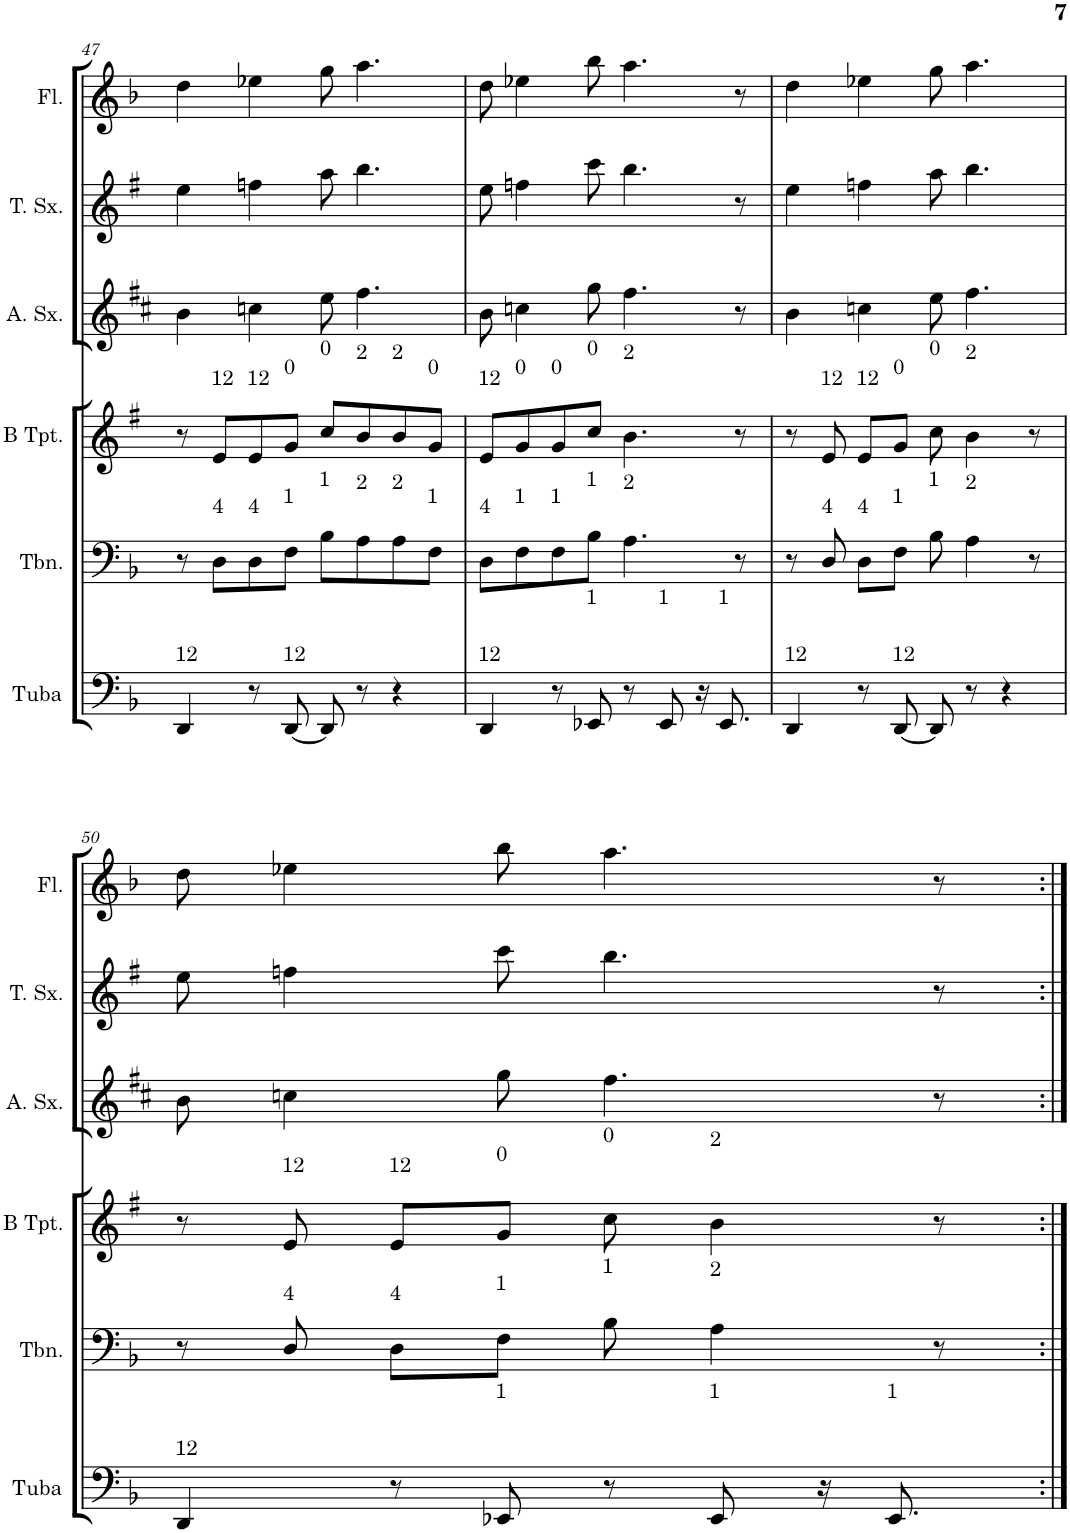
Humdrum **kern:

**kern	**kern	**kern	**kern	**kern	**kern
*part6	*part5	*part4	*part3	*part2	*part1
*staff6	*staff5	*staff4	*staff3	*staff2	*staff1
*I"Tuba	*I"Trombone	*I"Trumpet in B	*I"Alto Sax.	*I"Tenor Sax.	*I"Flauta Transversal
*I'Tuba	*I'Tbn.	*	*I'A. Sx.	*I'T. Sx.	*I'Fl.
!!LO:PB:g=z
*clefF4	*clefF4	*clefG2	*clefG2	*clefG2	*clefG2
*	*	*Trd1c2	*Trd5c9	*Trd8c14	*
*k[b-]	*k[b-]	*k[f#]	*k[f#c#]	*k[f#]	*k[b-]
*d:	*d:	*e:	*b:	*e:	*d:
*M4/4	*M4/4	*M4/4	*M4/4	*M4/4	*M4/4
*met(c)	*met(c)	*met(c)	*met(c)	*met(c)	*met(c)
=47	=47	=47	=47	=47	=47
!LO:TX:a:t=12	!	!	!	!	!
4DD/	8r	8r	4b\	4ee\	4dd\
!	!	!LO:TX:a:t=12	!	!	!
!	!LO:TX:a:t=4	!	!	!	!
.	8D\L	8e/L	.	.	.
!	!	!LO:TX:a:t=12	!	!	!
!	!LO:TX:a:t=4	!	!	!	!
8r	8D\	8e/	4ccn\	4ffn\	4ee-X\
!	!	!LO:TX:a:t=0	!	!	!
!	!LO:TX:a:t=1	!	!	!	!
!LO:TX:a:t=12	!	!	!	!	!
[8DD/	8F\J	8g/J	.	.	.
!	!	!LO:TX:a:t=0	!	!	!
!	!LO:TX:a:t=1	!	!	!	!
8DD/]	8B-\L	8cc/L	8ee\	8aa\	8gg\
!	!	!LO:TX:a:t=2	!	!	!
!	!LO:TX:a:t=2	!	!	!	!
8r	8A\	8b/	4.ff#\	4.bb\	4.aa\
!	!	!LO:TX:a:t=2	!	!	!
!	!LO:TX:a:t=2	!	!	!	!
4r	8A\	8b/	.	.	.
!	!	!LO:TX:a:t=0	!	!	!
!	!LO:TX:a:t=1	!	!	!	!
.	8F\J	8g/J	.	.	.
=48	=48	=48	=48	=48	=48
!	!	!LO:TX:a:t=12	!	!	!
!	!LO:TX:a:t=4	!	!	!	!
!LO:TX:a:t=12	!	!	!	!	!
4DD/	8D\L	8e/L	8b\	8ee\	8dd\
!	!	!LO:TX:a:t=0	!	!	!
!	!LO:TX:a:t=1	!	!	!	!
.	8F\	8g/	4ccn\	4ffn\	4ee-X\
!	!	!LO:TX:a:t=0	!	!	!
!	!LO:TX:a:t=1	!	!	!	!
8r	8F\	8g/	.	.	.
!	!	!LO:TX:a:t=0	!	!	!
!	!LO:TX:a:t=1	!	!	!	!
!LO:TX:a:t=1	!	!	!	!	!
8EE-X/	8B-\J	8cc/J	8gg\	8ccc\	8bb-\
!	!	!LO:TX:a:t=2	!	!	!
!	!LO:TX:a:t=2	!	!	!	!
8r	4.A\	4.b\	4.ff#\	4.bb\	4.aa\
!LO:TX:a:t=1	!	!	!	!	!
8EE-/	.	.	.	.	.
16r	.	.	.	.	.
!LO:TX:a:t=1	!	!	!	!	!
8.EE-/	.	.	.	.	.
.	8r	8r	8r	8r	8r
=49	=49	=49	=49	=49	=49
!LO:TX:a:t=12	!	!	!	!	!
4DD/	8r	8r	4b\	4ee\	4dd\
!	!	!LO:TX:a:t=12	!	!	!
!	!LO:TX:a:t=4	!	!	!	!
.	8D/	8e/	.	.	.
!	!	!LO:TX:a:t=12	!	!	!
!	!LO:TX:a:t=4	!	!	!	!
8r	8D\L	8e/L	4ccn\	4ffn\	4ee-X\
!	!	!LO:TX:a:t=0	!	!	!
!	!LO:TX:a:t=1	!	!	!	!
!LO:TX:a:t=12	!	!	!	!	!
[8DD/	8F\J	8g/J	.	.	.
!	!	!LO:TX:a:t=0	!	!	!
!	!LO:TX:a:t=1	!	!	!	!
8DD/]	8B-\	8cc\	8ee\	8aa\	8gg\
!	!	!LO:TX:a:t=2	!	!	!
!	!LO:TX:a:t=2	!	!	!	!
8r	4A\	4b\	4.ff#\	4.bb\	4.aa\
4r	.	.	.	.	.
.	8r	8r	.	.	.
!!LO:LB:g=z
=50	=50	=50	=50	=50	=50
!LO:TX:a:t=12	!	!	!	!	!
4DD/	8r	8r	8b\	8ee\	8dd\
!	!	!LO:TX:a:t=12	!	!	!
!	!LO:TX:a:t=4	!	!	!	!
.	8D/	8e/	4ccn\	4ffn\	4ee-X\
!	!	!LO:TX:a:t=12	!	!	!
!	!LO:TX:a:t=4	!	!	!	!
8r	8D\L	8e/L	.	.	.
!	!	!LO:TX:a:t=0	!	!	!
!	!LO:TX:a:t=1	!	!	!	!
!LO:TX:a:t=1	!	!	!	!	!
8EE-X/	8F\J	8g/J	8gg\	8ccc\	8bb-\
!	!	!LO:TX:a:t=0	!	!	!
!	!LO:TX:a:t=1	!	!	!	!
8r	8B-\	8cc\	4.ff#\	4.bb\	4.aa\
!	!	!LO:TX:a:t=2	!	!	!
!	!LO:TX:a:t=2	!	!	!	!
!LO:TX:a:t=1	!	!	!	!	!
8EE-/	4A\	4b\	.	.	.
16r	.	.	.	.	.
!LO:TX:a:t=1	!	!	!	!	!
8.EE-/	.	.	.	.	.
.	8r	8r	8r	8r	8r
=:|!	=:|!	=:|!	=:|!	=:|!	=:|!
*-	*-	*-	*-	*-	*-
